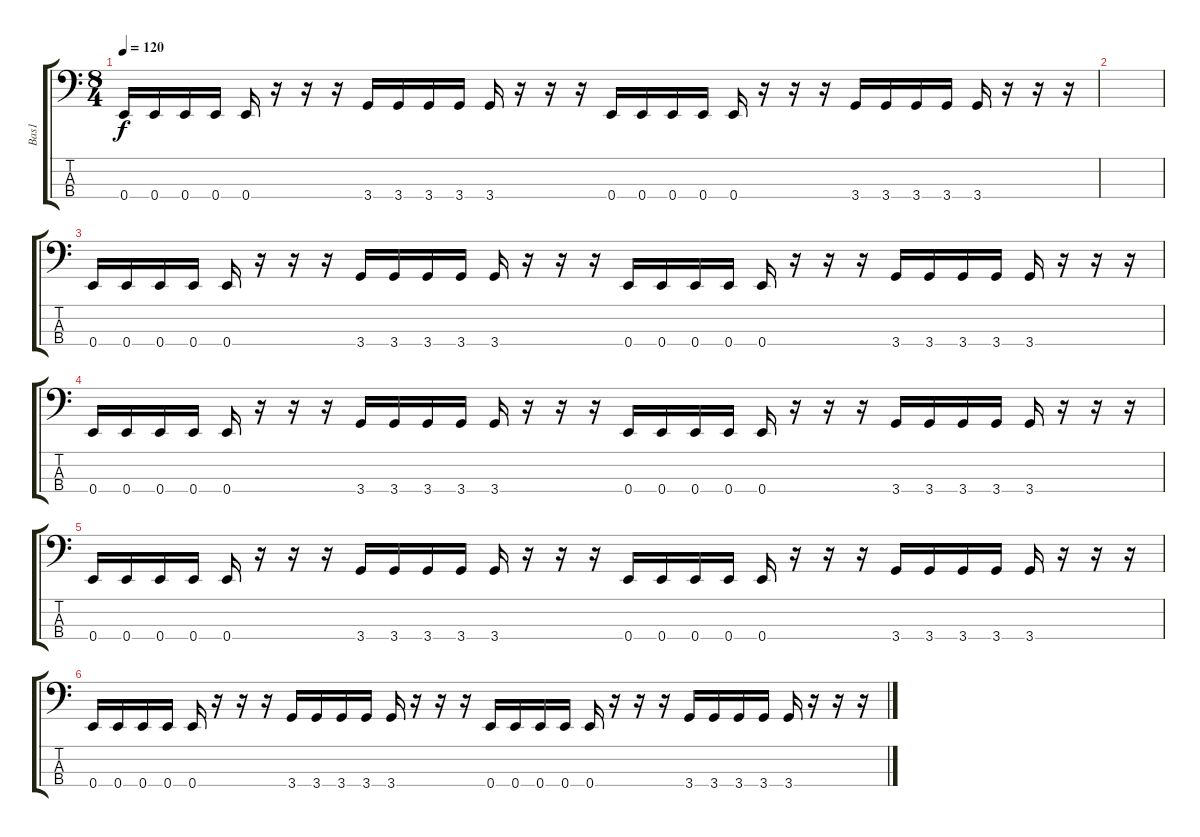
\track ("Bas1" "Bas1") {instrument electricbasspick}
\staff {score tabs}
\tuning (G2 D2 A1 E1) {hide}
\ts (8 4)
\tempo 120
\clef f4
\ks c
0.4.16{dy f instrument electricbasspick} 0.4.16 0.4.16 0.4.16 0.4.16 r.16 r.16 r.16 3.4.16 3.4.16 3.4.16 3.4.16 3.4.16 r.16 r.16 r.16 0.4.16 0.4.16 0.4.16 0.4.16 0.4.16 r.16 r.16 r.16 3.4.16 3.4.16 3.4.16 3.4.16 3.4.16 r.16 r.16 r.16 |
|
0.4.16 0.4.16 0.4.16 0.4.16 0.4.16 r.16 r.16 r.16 3.4.16 3.4.16 3.4.16 3.4.16 3.4.16 r.16 r.16 r.16 0.4.16 0.4.16 0.4.16 0.4.16 0.4.16 r.16 r.16 r.16 3.4.16 3.4.16 3.4.16 3.4.16 3.4.16 r.16 r.16 r.16 |
0.4.16 0.4.16 0.4.16 0.4.16 0.4.16 r.16 r.16 r.16 3.4.16 3.4.16 3.4.16 3.4.16 3.4.16 r.16 r.16 r.16 0.4.16 0.4.16 0.4.16 0.4.16 0.4.16 r.16 r.16 r.16 3.4.16 3.4.16 3.4.16 3.4.16 3.4.16 r.16 r.16 r.16 |
0.4.16 0.4.16 0.4.16 0.4.16 0.4.16 r.16 r.16 r.16 3.4.16 3.4.16 3.4.16 3.4.16 3.4.16 r.16 r.16 r.16 0.4.16 0.4.16 0.4.16 0.4.16 0.4.16 r.16 r.16 r.16 3.4.16 3.4.16 3.4.16 3.4.16 3.4.16 r.16 r.16 r.16 |
0.4.16 0.4.16 0.4.16 0.4.16 0.4.16 r.16 r.16 r.16 3.4.16 3.4.16 3.4.16 3.4.16 3.4.16 r.16 r.16 r.16 0.4.16 0.4.16 0.4.16 0.4.16 0.4.16 r.16 r.16 r.16 3.4.16 3.4.16 3.4.16 3.4.16 3.4.16 r.16 r.16 r.16
